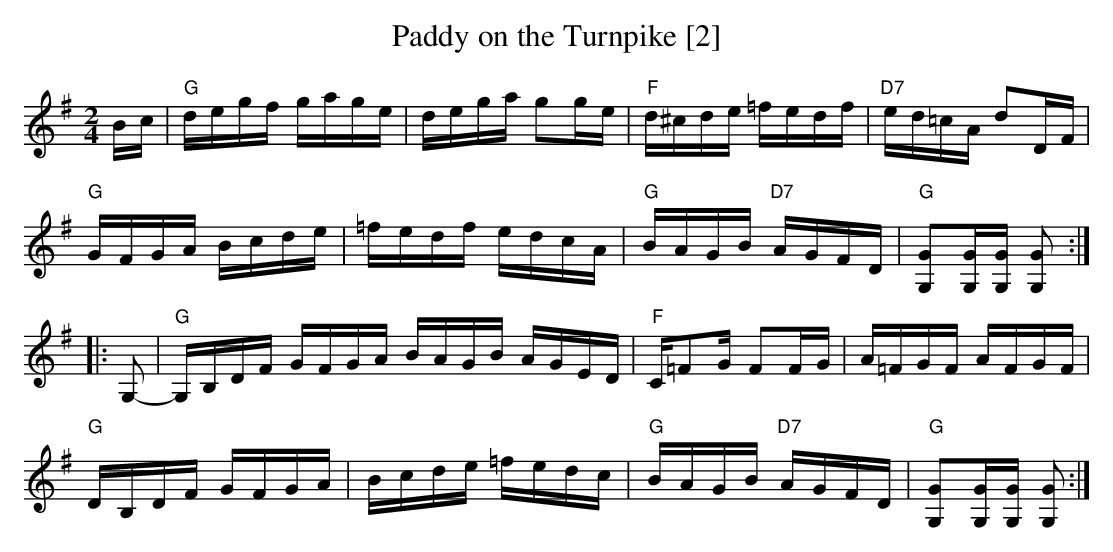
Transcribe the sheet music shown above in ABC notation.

X:1
T:Paddy on the Turnpike [2]
M:2/4
L:1/8
K:G
B/c/|"G"d/e/g/f/ g/a/g/e/|d/e/g/a/ gg/e/|"F"d/^c/d/e/ =f/e/d/f/|"D7"e/d/=c/A/ dD/F/|
"G"G/F/G/A/ B/c/d/e/|=f/e/d/f/ e/d/c/A/|"G"B/A/G/B/ "D7"A/G/F/D/|"G"[G,G][G,/G/][G,/G/] [G,G]:|
|:G,-|"G"G,/B,/D/F/ G/F/G/A/ B/A/G/B/ A/G/E/D/|"F"C/=FG/ FF/G/|A/=F/G/F/ A/F/G/F/|
"G"D/B,/D/F/ G/F/G/A/|B/c/d/e/ =f/e/d/c/|"G"B/A/G/B/ "D7"A/G/F/D/|"G"[G,G][G,/G/][G,/G/] [G,G]:|]
